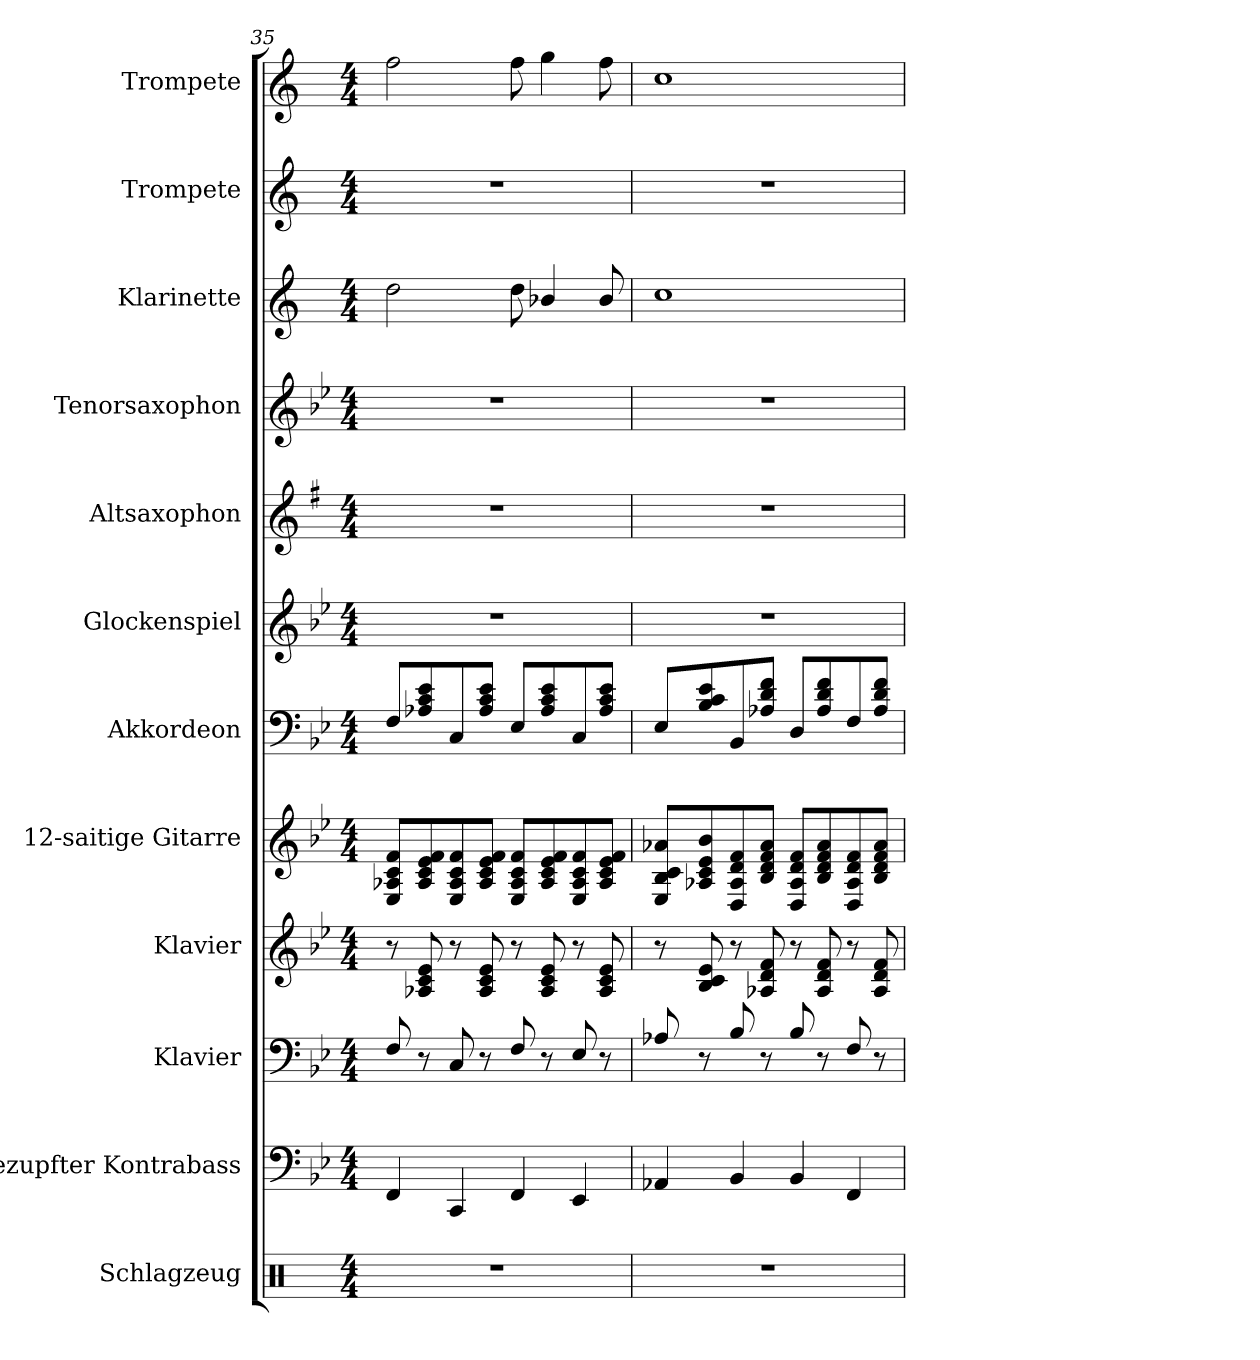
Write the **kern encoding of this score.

**kern	**kern	**kern	**kern	**kern	**kern	**kern	**kern	**kern	**kern	**kern	**kern
*part12	*part11	*part10	*part9	*part8	*part7	*part6	*part5	*part4	*part3	*part2	*part1
*staff12	*staff11	*staff10	*staff9	*staff8	*staff7	*staff6	*staff5	*staff4	*staff3	*staff2	*staff1
*I"Schlagzeug	*I"Gezupfter Kontrabass	*I"Klavier	*I"Klavier	*I"12-saitige Gitarre	*I"Akkordeon	*I"Glockenspiel	*I"Altsaxophon	*I"Tenorsaxophon	*I"Klarinette	*I"Trompete	*I"Trompete
*I'Schlgz.	*	*	*	*	*	*I'Gsp	*I'A.sax.	*I'T Sax	*	*I'Tpt	*I'Tpt
*clefX	*clefF4	*clefF4	*clefG2	*clefG2	*clefF4	*clefG2	*clefG2	*clefG2	*clefG2	*clefG2	*clefG2
*	*ITrd-7c-12	*	*	*ITrd-7c-12	*	*ITrd7c12	*ITrd5c9	*ITrd8c14	*ITrd1c2	*ITrd1c2	*ITrd1c2
*k[]	*k[b-e-]	*k[b-e-]	*k[b-e-]	*k[b-e-]	*k[b-e-]	*k[b-e-]	*k[b-e-]	*k[b-e-]	*k[b-e-]	*k[b-e-]	*k[b-e-]
*M4/4	*M4/4	*M4/4	*M4/4	*M4/4	*M4/4	*M4/4	*M4/4	*M4/4	*M4/4	*M4/4	*M4/4
=35	=35	=35	=35	=35	=35	=35	=35	=35	=35	=35	=35
1r	4F/	8F/	8r	8e-/ 8a-X/ 8cc/ 8ff/L	8F/L	1r	1r	1r	2cc\	1r	2ee-\
.	.	8r	8A-X/ 8c/ 8e-/	8a-/ 8cc/ 8ee-/ 8ff/	8A-X/ 8c/ 8e-/	.	.	.	.	.	.
.	4C/	8C/	8r	8e-/ 8a-/ 8cc/ 8ff/	8C/	.	.	.	.	.	.
.	.	8r	8A-/ 8c/ 8e-/	8a-/ 8cc/ 8ee-/ 8ff/J	8A-/ 8c/ 8e-/J	.	.	.	.	.	.
.	4F/	8F/	8r	8e-/ 8a-/ 8cc/ 8ff/L	8E-/L	.	.	.	8cc\	.	8ee-\
.	.	8r	8A-/ 8c/ 8e-/	8a-/ 8cc/ 8ee-/ 8ff/	8A-/ 8c/ 8e-/	.	.	.	4a-X/	.	4ff\
.	4E-/	8E-/	8r	8e-/ 8a-/ 8cc/ 8ff/	8C/	.	.	.	.	.	.
.	.	8r	8A-/ 8c/ 8e-/	8a-/ 8cc/ 8ee-/ 8ff/J	8A-/ 8c/ 8e-/J	.	.	.	8a-/	.	8ee-\
=36	=36	=36	=36	=36	=36	=36	=36	=36	=36	=36	=36
1r	4A-X/	8A-X/	8r	8e-/ 8b-/ 8cc/ 8aa-X/L	8E-/L	1r	1r	1r	1b-	1r	1b-
.	.	8r	8B-/ 8c/ 8e-/	8a-X/ 8cc/ 8ee-/ 8bb-/	8B-/ 8c/ 8e-/	.	.	.	.	.	.
.	4B-/	8B-/	8r	8d/ 8a-/ 8dd/ 8ff/	8BB-/	.	.	.	.	.	.
.	.	8r	8A-X/ 8d/ 8f/	8b-/ 8dd/ 8ff/ 8aa-/J	8A-X/ 8d/ 8f/J	.	.	.	.	.	.
.	4B-/	8B-/	8r	8d/ 8a-/ 8dd/ 8ff/L	8D/L	.	.	.	.	.	.
.	.	8r	8A-/ 8d/ 8f/	8b-/ 8dd/ 8ff/ 8aa-/	8A-/ 8d/ 8f/	.	.	.	.	.	.
.	4F/	8F/	8r	8d/ 8a-/ 8dd/ 8ff/	8F/	.	.	.	.	.	.
.	.	8r	8A-/ 8d/ 8f/	8b-/ 8dd/ 8ff/ 8aa-/J	8A-/ 8d/ 8f/J	.	.	.	.	.	.
=	=	=	=	=	=	=	=	=	=	=	=
*-	*-	*-	*-	*-	*-	*-	*-	*-	*-	*-	*-
